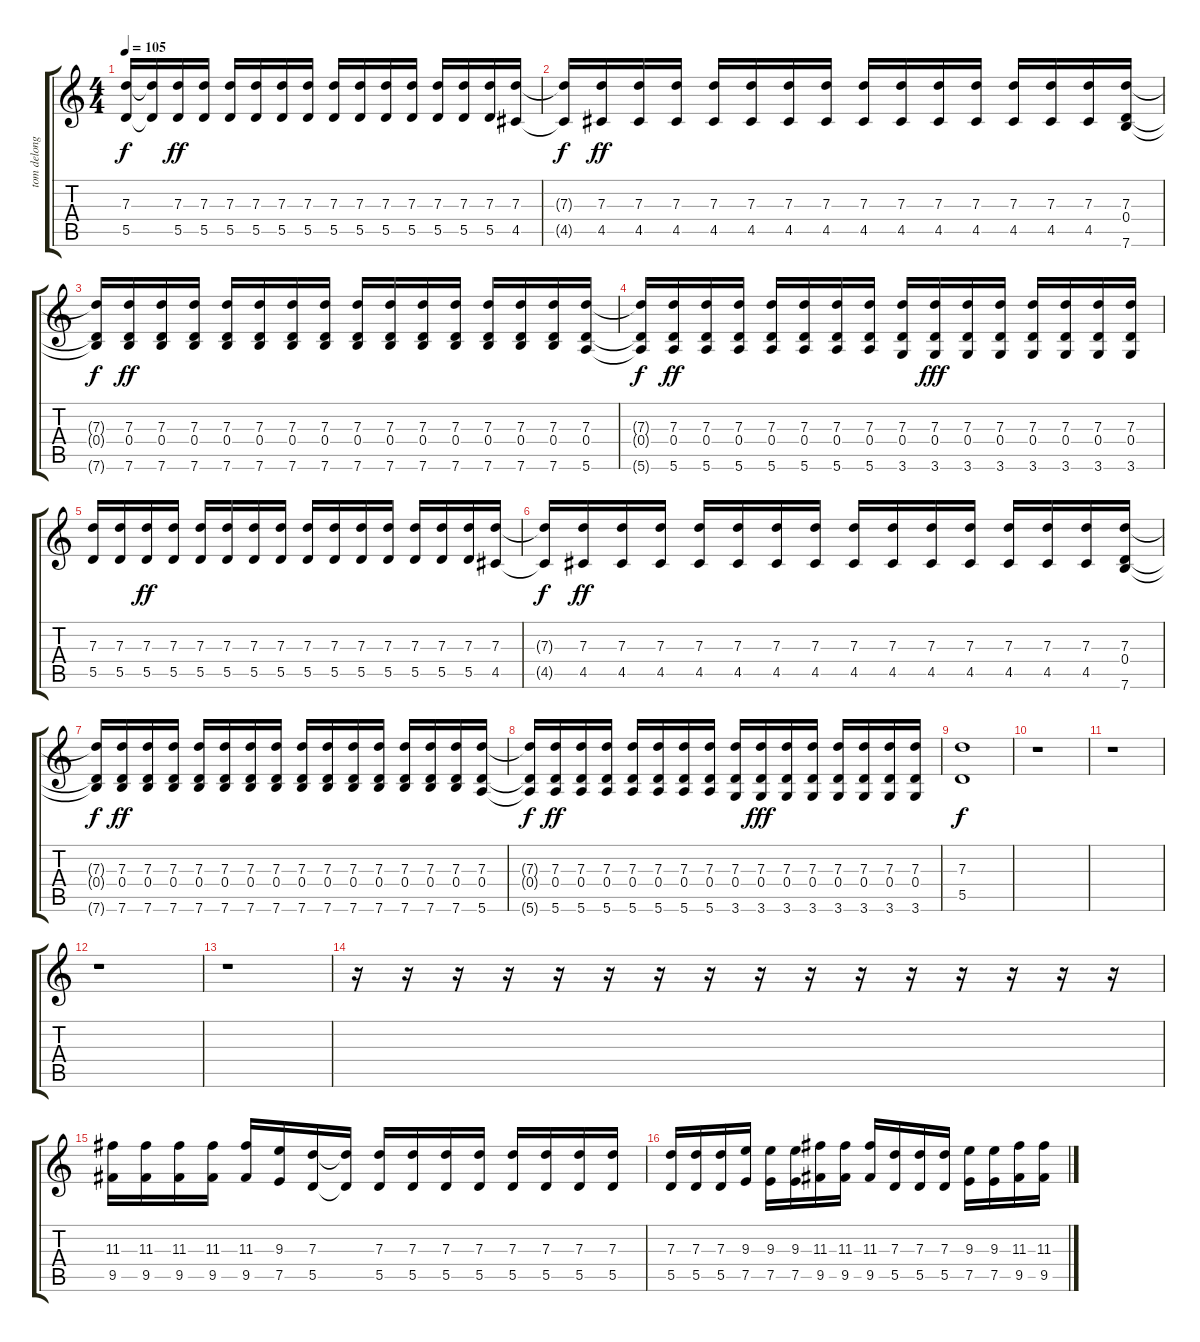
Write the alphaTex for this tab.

\track ("tom delonge" "tom delong") {instrument electricguitarclean}
\staff {score tabs}
\tuning (E4 B3 G3 D3 A2 E2) {hide}
\ts (4 4)
\tempo 105
\clef g2
\ks c
(7.3{t} 5.5{t}).16{dy f instrument acousticguitarsteel} (7.3{t} 5.5{t}).16 (7.3 5.5).16{dy ff} (7.3 5.5).16 (7.3 5.5).16 (7.3 5.5).16 (7.3 5.5).16 (7.3 5.5).16 (7.3 5.5).16 (7.3 5.5).16 (7.3 5.5).16 (7.3 5.5).16 (7.3 5.5).16 (7.3 5.5).16 (7.3 5.5).16 (7.3 4.5).16 |
(7.3{t} 4.5{t}).16{dy f} (7.3 4.5).16{dy ff} (7.3 4.5).16 (7.3 4.5).16 (7.3 4.5).16 (7.3 4.5).16 (7.3 4.5).16 (7.3 4.5).16 (7.3 4.5).16 (7.3 4.5).16 (7.3 4.5).16 (7.3 4.5).16 (7.3 4.5).16 (7.3 4.5).16 (7.3 4.5).16 (7.3 0.4 7.6).16 |
(7.3{t} 0.4{t} 7.6{t}).16{dy f} (7.3 0.4 7.6).16{dy ff} (7.3 0.4 7.6).16 (7.3 0.4 7.6).16 (7.3 0.4 7.6).16 (7.3 0.4 7.6).16 (7.3 0.4 7.6).16 (7.3 0.4 7.6).16 (7.3 0.4 7.6).16 (7.3 0.4 7.6).16 (7.3 0.4 7.6).16 (7.3 0.4 7.6).16 (7.3 0.4 7.6).16 (7.3 0.4 7.6).16 (7.3 0.4 7.6).16 (7.3 0.4 5.6).16 |
(7.3{t} 0.4{t} 5.6{t}).16{dy f} (7.3 0.4 5.6).16{dy ff} (7.3 0.4 5.6).16 (7.3 0.4 5.6).16 (7.3 0.4 5.6).16 (7.3 0.4 5.6).16 (7.3 0.4 5.6).16 (7.3 0.4 5.6).16 (7.3 0.4 3.6).16 (7.3 0.4 3.6).16{dy fff} (7.3 0.4 3.6).16 (7.3 0.4 3.6).16 (7.3 0.4 3.6).16 (7.3 0.4 3.6).16 (7.3 0.4 3.6).16 (7.3 0.4 3.6).16 |
(7.3 5.5).16{instrument acousticguitarsteel} (7.3 5.5).16 (7.3 5.5).16{dy ff} (7.3 5.5).16 (7.3 5.5).16 (7.3 5.5).16 (7.3 5.5).16 (7.3 5.5).16 (7.3 5.5).16 (7.3 5.5).16 (7.3 5.5).16 (7.3 5.5).16 (7.3 5.5).16 (7.3 5.5).16 (7.3 5.5).16 (7.3 4.5).16 |
(7.3{t} 4.5{t}).16{dy f} (7.3 4.5).16{dy ff} (7.3 4.5).16 (7.3 4.5).16 (7.3 4.5).16 (7.3 4.5).16 (7.3 4.5).16 (7.3 4.5).16 (7.3 4.5).16 (7.3 4.5).16 (7.3 4.5).16 (7.3 4.5).16 (7.3 4.5).16 (7.3 4.5).16 (7.3 4.5).16 (7.3 0.4 7.6).16 |
(7.3{t} 0.4{t} 7.6{t}).16{dy f} (7.3 0.4 7.6).16{dy ff} (7.3 0.4 7.6).16 (7.3 0.4 7.6).16 (7.3 0.4 7.6).16 (7.3 0.4 7.6).16 (7.3 0.4 7.6).16 (7.3 0.4 7.6).16 (7.3 0.4 7.6).16 (7.3 0.4 7.6).16 (7.3 0.4 7.6).16 (7.3 0.4 7.6).16 (7.3 0.4 7.6).16 (7.3 0.4 7.6).16 (7.3 0.4 7.6).16 (7.3 0.4 5.6).16 |
(7.3{t} 0.4{t} 5.6{t}).16{dy f} (7.3 0.4 5.6).16{dy ff} (7.3 0.4 5.6).16 (7.3 0.4 5.6).16 (7.3 0.4 5.6).16 (7.3 0.4 5.6).16 (7.3 0.4 5.6).16 (7.3 0.4 5.6).16 (7.3 0.4 3.6).16 (7.3 0.4 3.6).16{dy fff} (7.3 0.4 3.6).16 (7.3 0.4 3.6).16 (7.3 0.4 3.6).16 (7.3 0.4 3.6).16 (7.3 0.4 3.6).16 (7.3 0.4 3.6).16 |
(7.3 5.5).1{dy f volume 0} |
r.1 |
r.1 |
r.1 |
r.1 |
r.16{volume 13 instrument electricguitarclean} r.16 r.16 r.16 r.16 r.16 r.16 r.16 r.16 r.16 r.16 r.16 r.16 r.16 r.16 r.16 |
(11.3 9.5).16{volume 13 instrument electricguitarclean} (11.3 9.5).16 (11.3 9.5).16 (11.3 9.5).16 (11.3 9.5).16 (9.3 7.5).16 (7.3 5.5).16 (7.3{t} 5.5{t}).16 (7.3 5.5).16 (7.3 5.5).16 (7.3 5.5).16 (7.3 5.5).16 (7.3 5.5).16 (7.3 5.5).16 (7.3 5.5).16 (7.3 5.5).16 |
(7.3 5.5).16 (7.3 5.5).16 (7.3 5.5).16 (9.3 7.5).16 (9.3 7.5).16 (9.3 7.5).16 (11.3 9.5).16 (11.3 9.5).16 (11.3 9.5).16 (7.3 5.5).16 (7.3 5.5).16 (7.3 5.5).16 (9.3 7.5).16 (9.3 7.5).16 (11.3 9.5).16 (11.3 9.5).16
